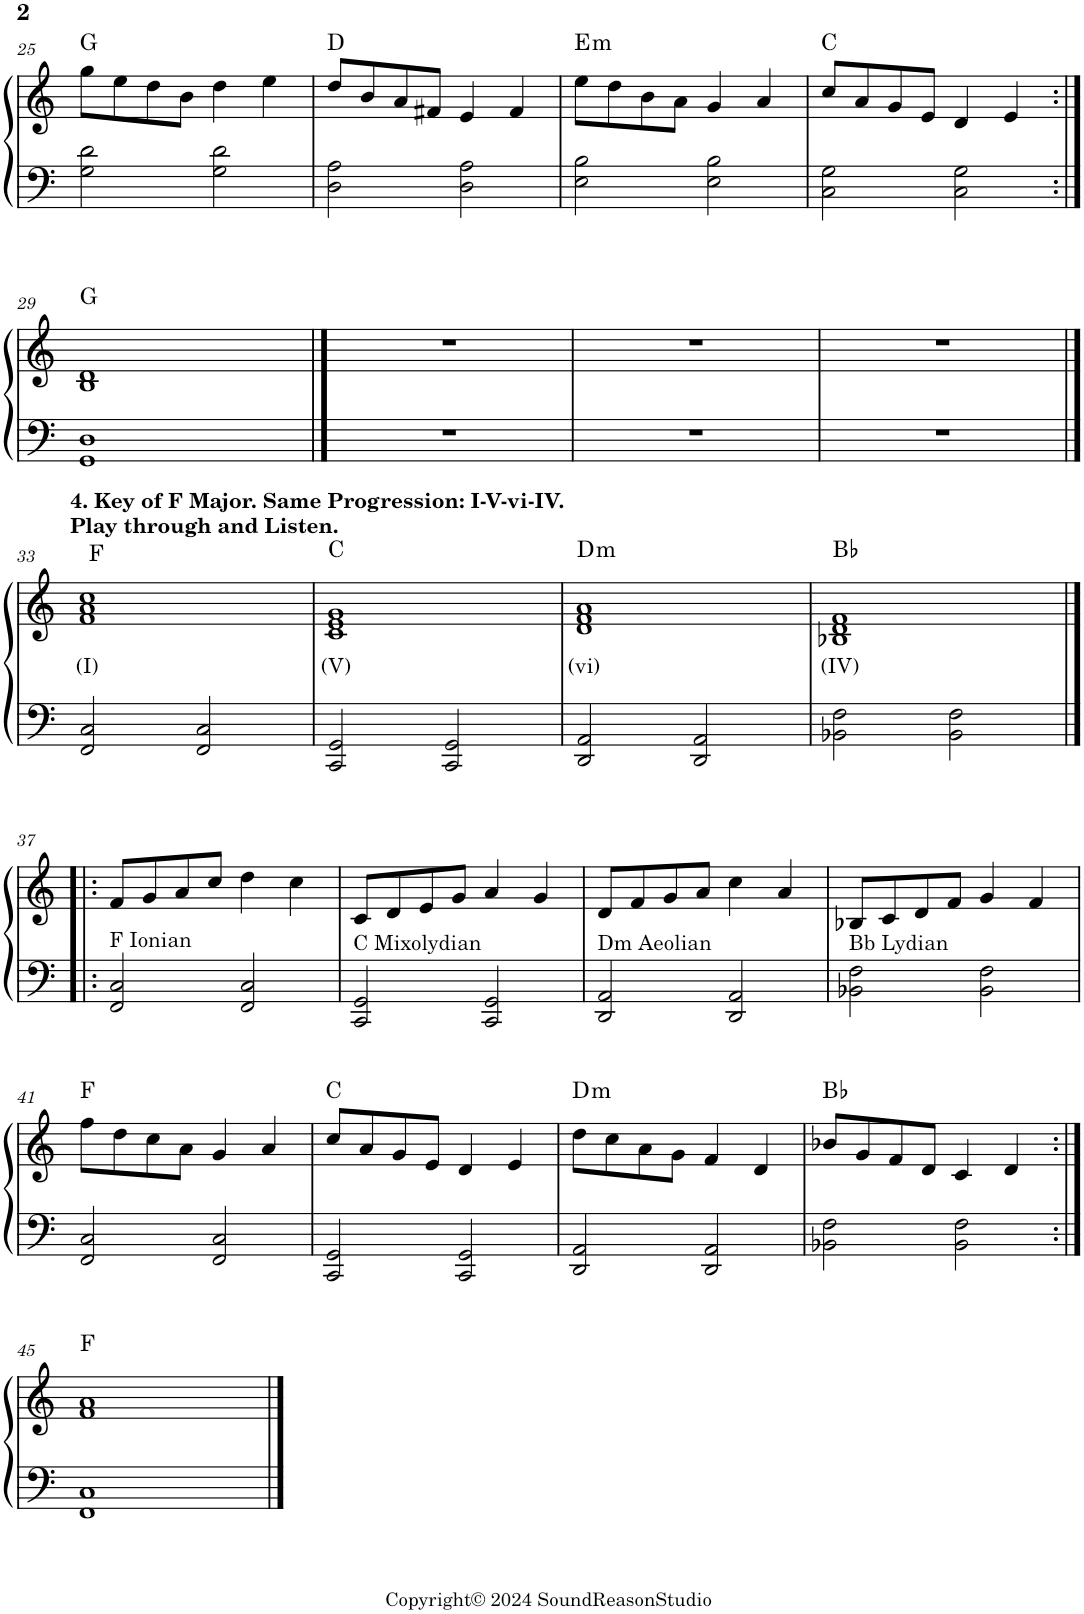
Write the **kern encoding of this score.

**kern	**kern	**text	**harte
*part1	*part1	*part1	*part1
*staff2	*staff1	*staff1	*
*I"Piano	*	*	*
*I'Pno.	*	*	*
!!LO:PB:g=z
*clefF4	*clefG2	*	*
*k[]	*k[]	*	*
*M4/4	*M4/4	*	*
=25	=25	=25	=25
2G\ 2d\	8gg\L	.	G:maj
.	8ee\	.	.
.	8dd\	.	.
.	8b\J	.	.
2G\ 2d\	4dd\	.	.
.	4ee\	.	.
=26	=26	=26	=26
2D\ 2A\	8dd/L	.	D:maj
.	8b/	.	.
.	8a/	.	.
.	8f#X/J	.	.
2D\ 2A\	4e/	.	.
.	4f#/	.	.
=27	=27	=27	=27
!	!	!	!LO:H:kt=m
2E\ 2B\	8ee\L	.	E:min
.	8dd\	.	.
.	8b\	.	.
.	8a\J	.	.
2E\ 2B\	4g/	.	.
.	4a/	.	.
=28	=28	=28	=28
2C\ 2G\	8cc/L	.	C:maj
.	8a/	.	.
.	8g/	.	.
.	8e/J	.	.
2C\ 2G\	4d/	.	.
.	4e/	.	.
!!LO:LB:g=z
=29:|!	=29:|!	=29:|!	=29:|!
1GG 1D	1B 1d	.	G:maj
==30	==30	==30	==30
1r	1r	.	.
=31	=31	=31	=31
1r	1r	.	.
=32	=32	=32	=32
1r	1r	.	.
!!LO:LB:g=z
==33	==33	==33	==33
!	!LO:TX:a:B:t=4. Key of F Major. Same Progression&colon; I-V-vi-IV.	!	!
!	!LO:TX:a:t=Play through and Listen.	!	!
!	!	!LO:LY:b	!
2FF/ 2C/	1f 1a 1cc	(I)	F:maj
2FF/ 2C/	.	.	.
=34	=34	=34	=34
!	!	!LO:LY:b	!
2CC/ 2GG/	1c 1e 1g	(V)	C:maj
2CC/ 2GG/	.	.	.
=35	=35	=35	=35
!	!	!LO:LY:b	!LO:H:kt=m
2DD/ 2AA/	1d 1f 1a	(vi)	D:min
2DD/ 2AA/	.	.	.
=36	=36	=36	=36
!	!	!LO:LY:b	!
2BB-X\ 2F\	1B-X 1d 1f	(IV)	Bb:maj
2BB-\ 2F\	.	.	.
!!LO:LB:g=z
=37|!:	=37|!:	=37|!:	=37|!:
!LO:TX:a:t=F Ionian	!	!	!
2FF/ 2C/	8f/L	.	.
.	8g/	.	.
.	8a/	.	.
.	8cc/J	.	.
2FF/ 2C/	4dd\	.	.
.	4cc\	.	.
=38	=38	=38	=38
!LO:TX:a:t=C Mixolydian	!	!	!
2CC/ 2GG/	8c/L	.	.
.	8d/	.	.
.	8e/	.	.
.	8g/J	.	.
2CC/ 2GG/	4a/	.	.
.	4g/	.	.
=39	=39	=39	=39
!LO:TX:a:t=Dm Aeolian	!	!	!
2DD/ 2AA/	8d/L	.	.
.	8f/	.	.
.	8g/	.	.
.	8a/J	.	.
2DD/ 2AA/	4cc\	.	.
.	4a/	.	.
=40	=40	=40	=40
!LO:TX:a:t=Bb Lydian	!	!	!
2BB-X\ 2F\	8B-X/L	.	.
.	8c/	.	.
.	8d/	.	.
.	8f/J	.	.
2BB-\ 2F\	4g/	.	.
.	4f/	.	.
!!LO:LB:g=z
=41	=41	=41	=41
2FF/ 2C/	8ff\L	.	F:maj
.	8dd\	.	.
.	8cc\	.	.
.	8a\J	.	.
2FF/ 2C/	4g/	.	.
.	4a/	.	.
=42	=42	=42	=42
2CC/ 2GG/	8cc/L	.	C:maj
.	8a/	.	.
.	8g/	.	.
.	8e/J	.	.
2CC/ 2GG/	4d/	.	.
.	4e/	.	.
=43	=43	=43	=43
!	!	!	!LO:H:kt=m
2DD/ 2AA/	8dd\L	.	D:min
.	8cc\	.	.
.	8a\	.	.
.	8g\J	.	.
2DD/ 2AA/	4f/	.	.
.	4d/	.	.
=44	=44	=44	=44
2BB-X\ 2F\	8b-X/L	.	Bb:maj
.	8g/	.	.
.	8f/	.	.
.	8d/J	.	.
2BB-\ 2F\	4c/	.	.
.	4d/	.	.
!!LO:LB:g=z
=45:|!	=45:|!	=45:|!	=45:|!
1FF 1C	1f 1a	.	F:maj
==	==	==	==
*-	*-	*-	*-
